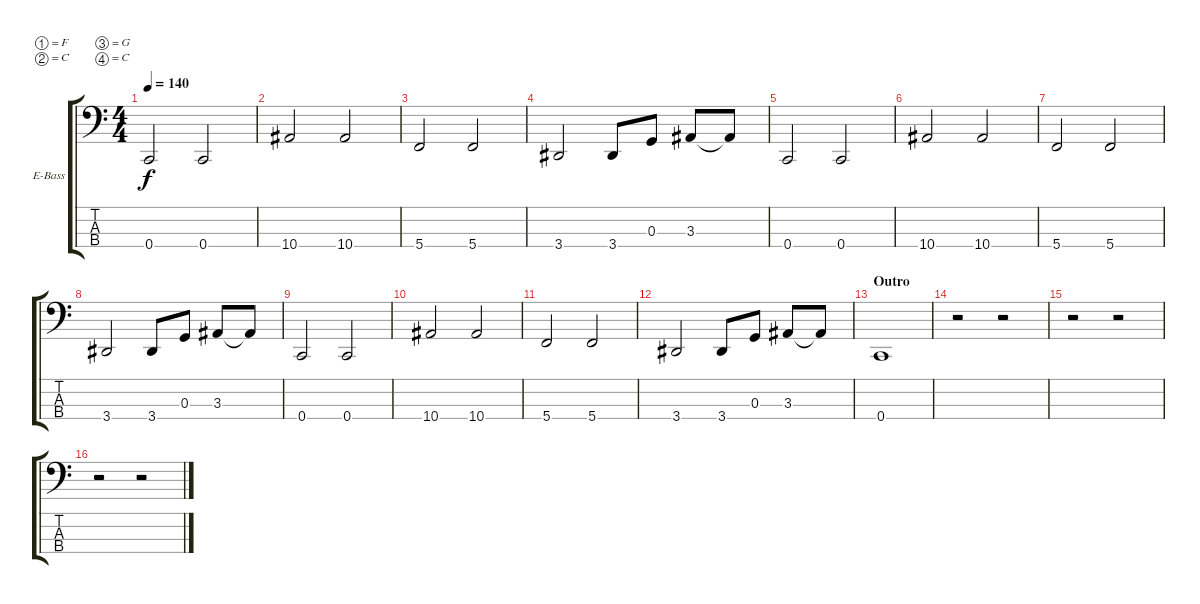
\bracketExtendMode groupsimilarinstruments
\firstSystemTrackNameOrientation horizontal
\otherSystemsTrackNameOrientation horizontal
\track ("Bass" "E-Bass") {instrument electricbassfinger}
\staff {score tabs}
\tuning (F2 C2 G1 C1)
\ts (4 4)
\tempo 140
\clef f4
\ks c
0.4.2{dy f} 0.4.2 |
10.4.2 10.4.2 |
5.4.2 5.4.2 |
3.4.2 3.4.8 0.3.8 3.3.8 3.3{t}.8 |
0.4.2 0.4.2 |
10.4.2 10.4.2 |
5.4.2 5.4.2 |
3.4.2 3.4.8 0.3.8 3.3.8 3.3{t}.8 |
0.4.2 0.4.2 |
10.4.2 10.4.2 |
5.4.2 5.4.2 |
3.4.2 3.4.8 0.3.8 3.3.8 3.3{t}.8 |
\section ("" "Outro")
0.4.1 |
r.2 r.2 |
r.2 r.2 |
r.2 r.2
